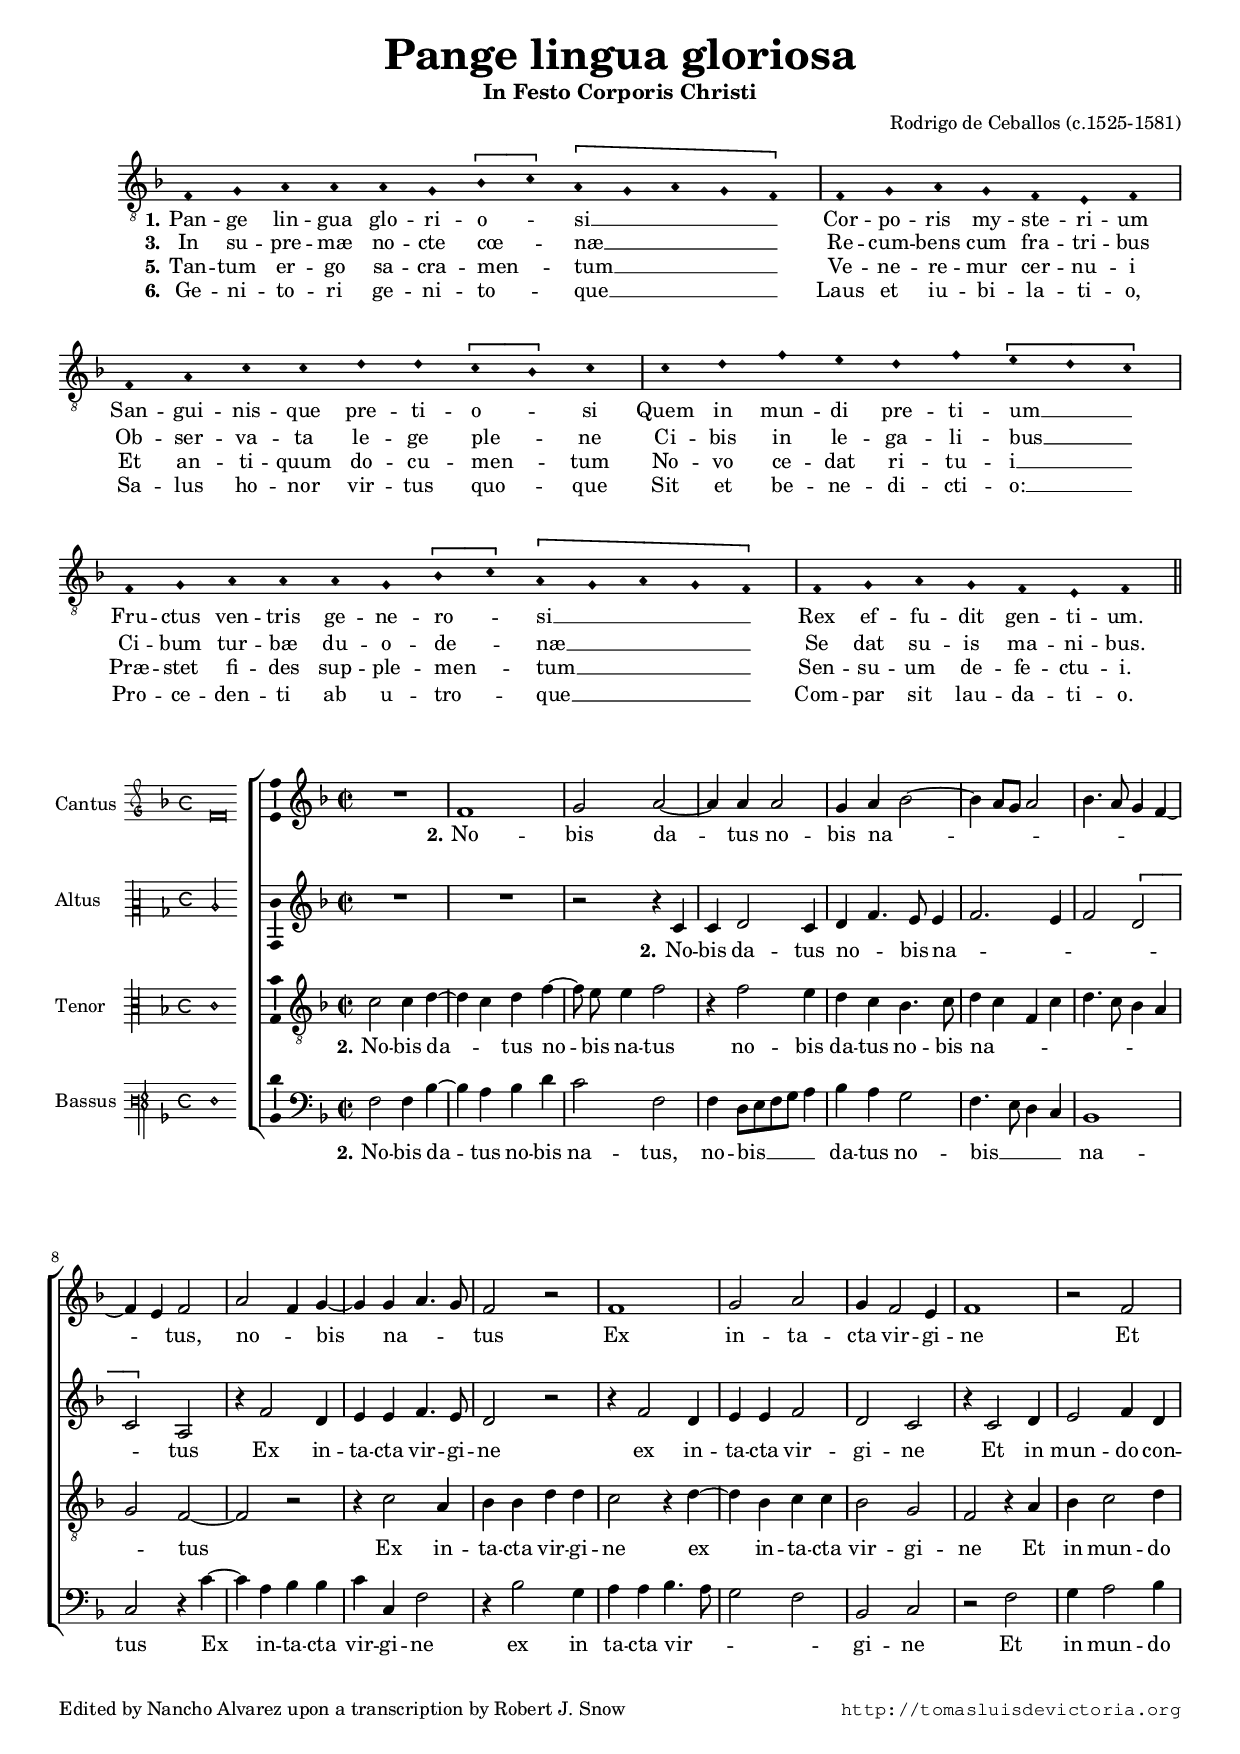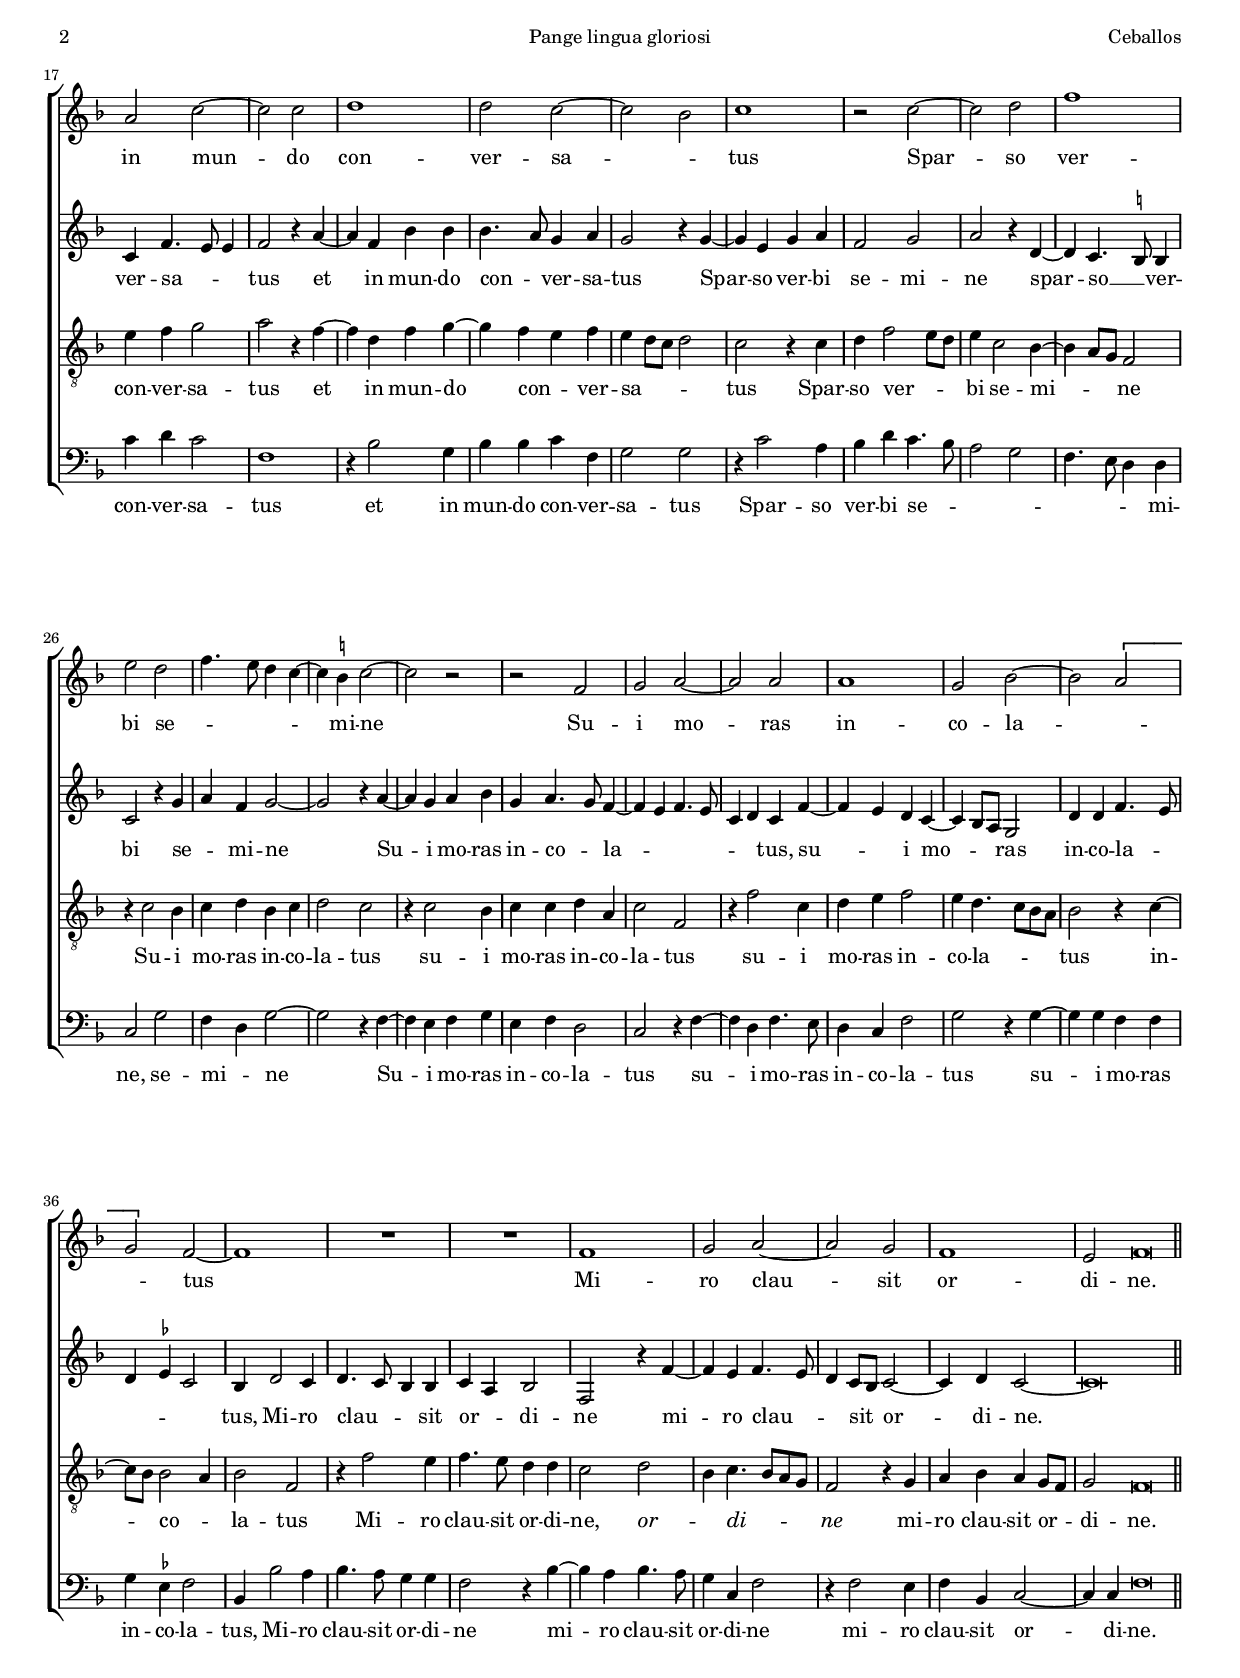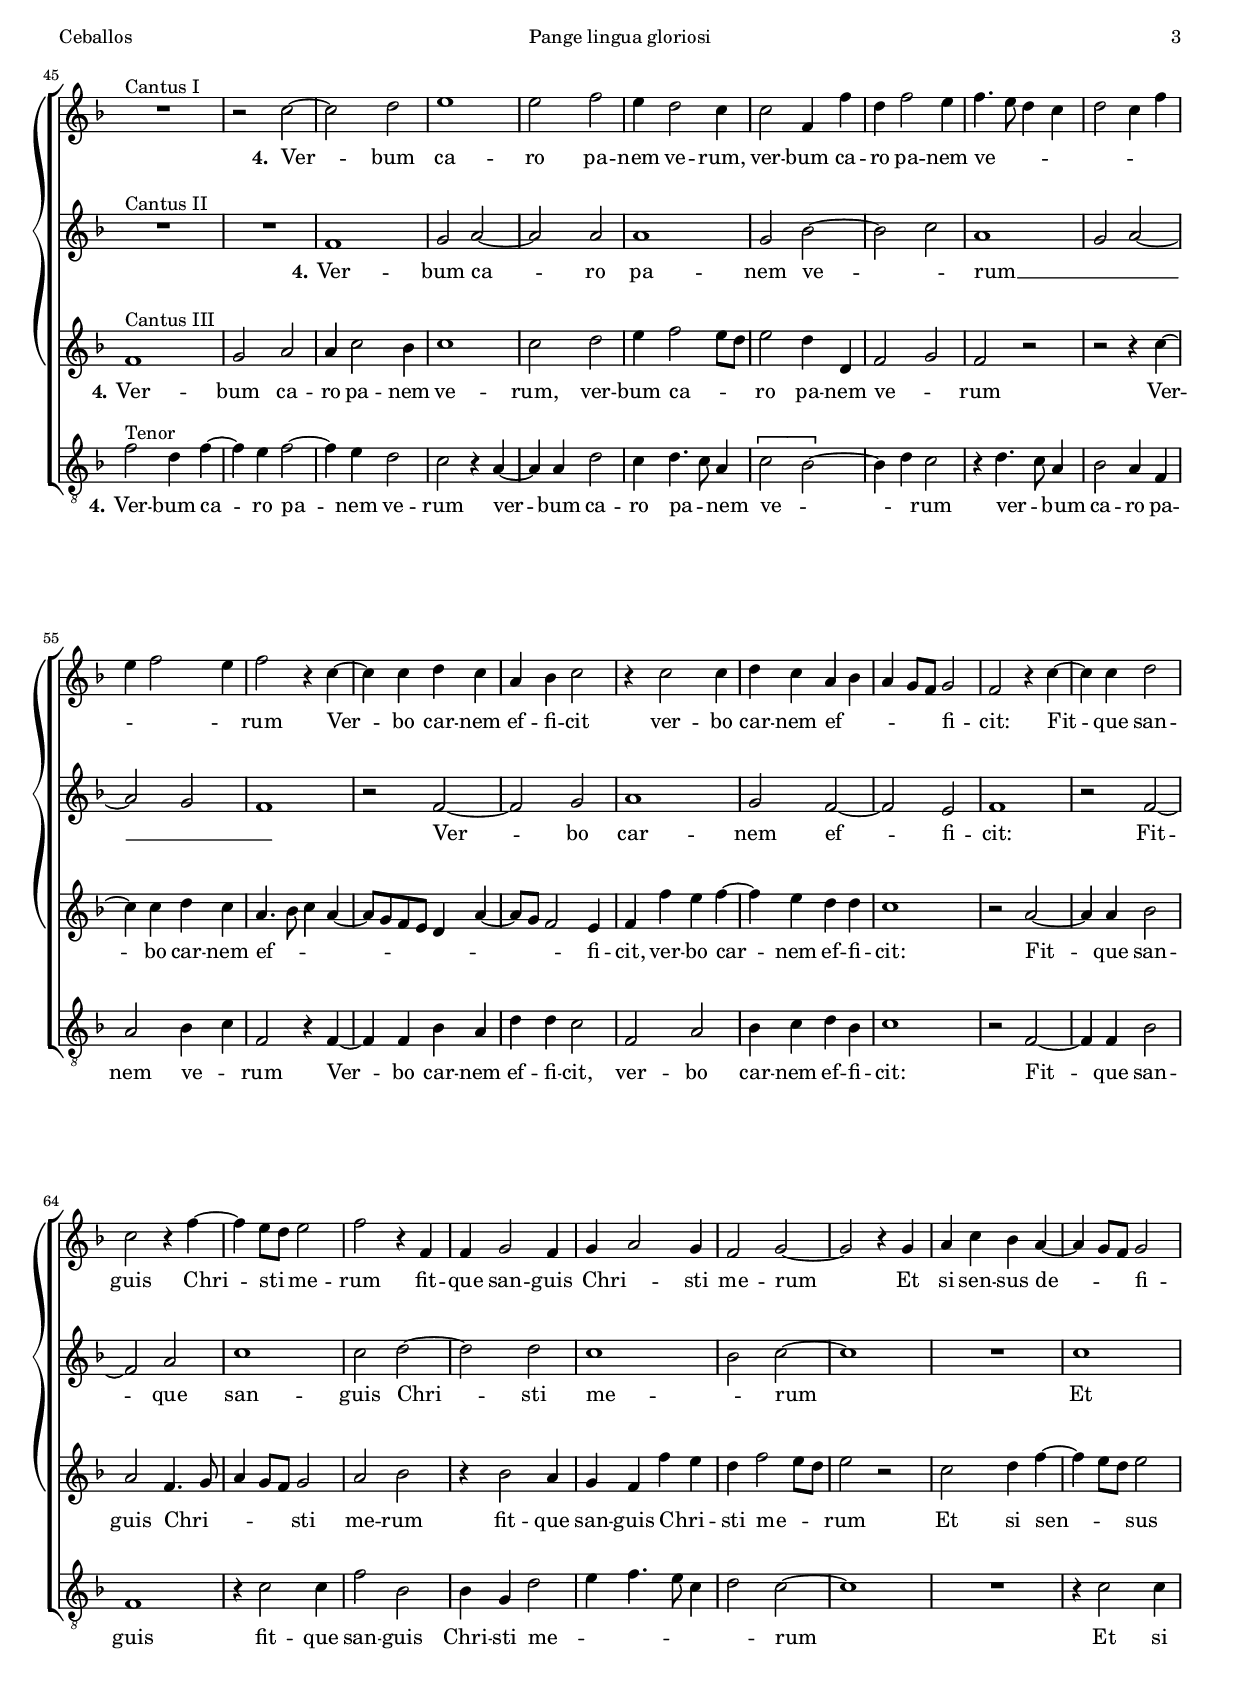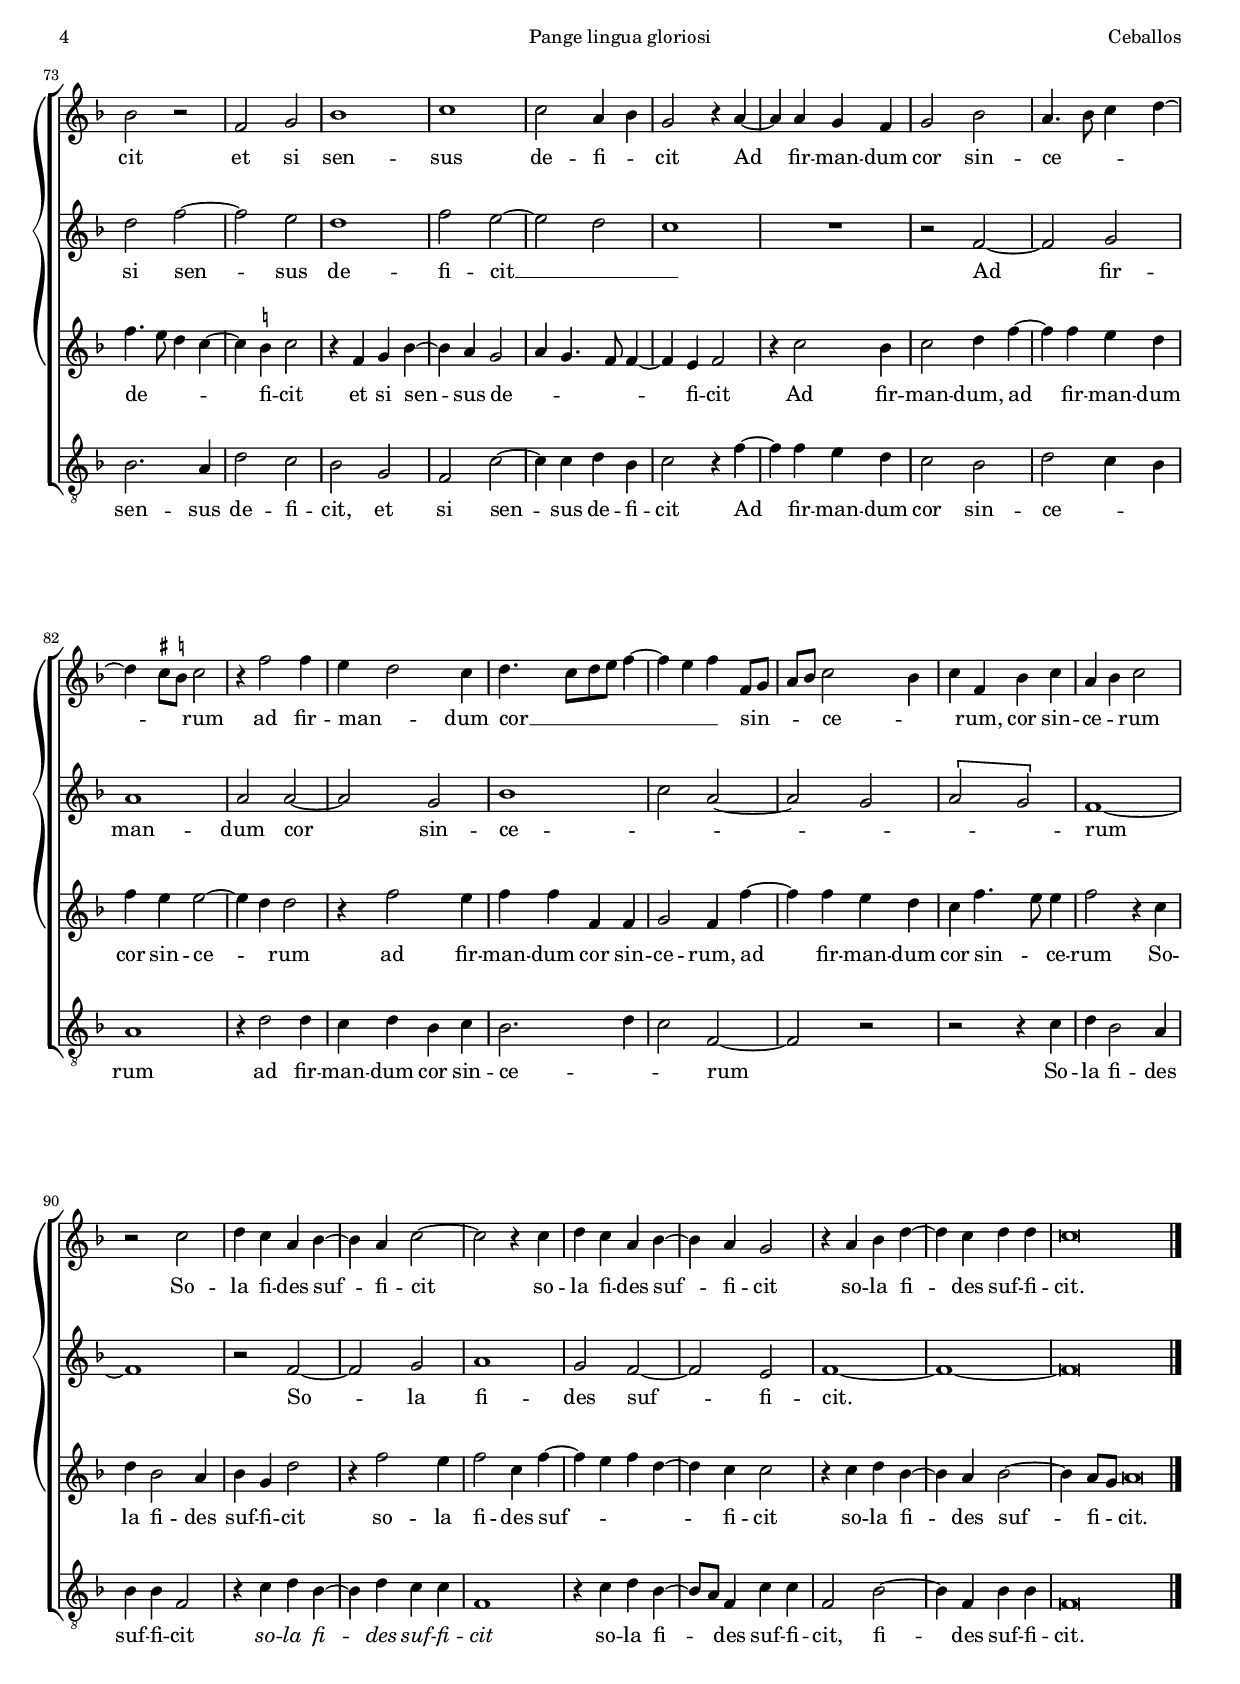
\version "2.22.0"

#(set-default-paper-size "a4")
#(set-global-staff-size 16.4)
#(ly:set-option 'point-and-click #f)
%mobile -s15.5 -i3.4

italicas=\override LyricText.font-shape = #'italic
rectas=\override LyricText.font-shape = #'upright
ss=\once \set suggestAccidentals = ##t
incipitwidth = 19
mtempo={\tempo 4 = 100}
mtempob={\tempo 4 = 50}
mt=#(define-music-function (offset) (number?) ; move lyric text
      #{ \once \override LyricText.X-offset = -$offset #})

htitle="Pange lingua gloriosi"
hcomposer="Ceballos"

\header {
	title=\markup{\fontsize #3 "Pange lingua gloriosa"}
	subtitle=\markup{"In Festo Corporis Christi"}
	%subsubtitle=\markup{\null \vspace #1 }
	composer="Rodrigo de Ceballos (c.1525-1581)"
        pdfauthor=\composer
	%opus="(-)"
%	poet=\markup{}
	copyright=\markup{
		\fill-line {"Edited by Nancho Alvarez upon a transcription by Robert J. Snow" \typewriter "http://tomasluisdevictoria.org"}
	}
%	tagline=""
}

\score {\transpose c c {
<<
         \new Voice = "canto" {
                 \override Staff.TimeSignature.stencil = #'()
                 \override Stem.transparent = ##t
                 \set Score.timing = ##f
                 \override NoteHead.style = #'neomensural         
                 \clef "G_8" 
                 \key f \major
                 \override LigatureBracket.padding = #1
                 f4 g a a 
                 a g \[bes
                 c'\] \[a g 
                 a g f\] \bar "|"
%5
		f4 g a g 
		f e f \bar "|" \break
		f4 a c' c' 
		d' d' \[c' bes\] 
		c' \bar "|"
		c'4 d' 
%10
		f' e' d' f' 
		\[e' d' c'\] \bar "|" \break
		f4 g
		a a a g 
		\[bes c'\] 
%15
		\[a g a g 
		f\] \bar"|"
		f4 g 
		a g f e 
		f \bar "||"
		%tablet \pageBreak
         }
         \new Lyrics \lyricsto "canto" {
         	 \set stanza = "1."
         	 Pan -- ge lin -- gua glo -- ri -- o -- _ si __ _ _ _ _ 
         	 Cor -- po -- ris my -- ste -- ri -- um
         	 San -- gui -- nis -- que pre -- ti -- o -- _ si
         	 Quem in mun -- di pre -- ti -- um __ _ _ 
         	 Fru -- ctus ven -- tris ge -- ne -- ro -- _ si __ _ _ _ _ % en la polifonia la letra va encajada de otra manera
         	 Rex ef -- fu -- dit gen -- ti -- um.
         }
         \new Lyrics \lyricsto "canto" {
         	 \set stanza = "3."
         	 In su -- pre -- mæ no -- cte cœ -- _ næ __ _ _ _ _ 
         	 Re -- cum -- bens cum fra -- tri -- bus
         	 Ob -- ser -- va -- ta le -- ge ple -- _ ne
         	 Ci -- bis in le -- ga -- li -- bus __ _ _ 
         	 Ci -- bum tur -- bæ du -- o -- de -- _ næ __ _ _ _ _ 
         	 Se dat su -- is ma -- ni -- bus.
         }
         \new Lyrics \lyricsto "canto" {
         	 \set stanza = "5."
         	 Tan -- tum er -- go sa -- cra -- men -- _ tum __ _ _ _ _ 
         	 Ve -- ne -- re -- mur cer -- nu -- i
         	 Et an -- ti -- quum do -- cu -- men -- _ tum
         	 No -- vo ce -- dat ri -- tu -- i __ _ _ 
         	 Præ -- stet fi -- des sup -- ple -- men -- _ tum __ _ _ _ _ % se ve mal 
         	 Sen -- su -- um de -- fe -- ctu -- i.				 
         }
         \new Lyrics \lyricsto "canto" {
                \set stanza = "6."
                Ge -- ni -- to -- ri ge -- ni -- to -- _ que __ _ _ _ _ 
                Laus et iu -- bi -- la -- ti -- o,
                Sa -- lus ho -- nor vir -- tus quo -- _ que
                Sit et be -- ne -- di -- cti -- o: __ _ _ 
                Pro -- ce -- den -- ti ab u -- tro -- _ que __ _ _ _ _ 
                Com -- par sit lau -- da -- ti -- o.
         }
>>
        }%transpose
        
\layout {
        %line-width=16\cm 
        indent=1.0\cm
        %ragged-right = ##f
        \context Lyrics {
        \override VerticalAxisGroup.nonstaff-nonstaff-spacing.padding = 0.9 %notablet
        }
}
}

%%%%%%%%%%%%%%%%%%%%%%%%%%%%%%%%%%%%%%%%%%%%%%%%%%%%



global={\key f \major \time 2/2
        \skip 1*44 \bar "||" \break
        \skip 1*54 \bar "|."
}


cantus=\relative c'{
	R1
	f1
	g2 a ~
	a4 a a2
	g4 a bes2 ~
	bes4 a8 g a2
	bes4. a8 g4 f ~
	f e f2
	a2 f4 g ~
	g4 g a4. g8
	f2 r
	f1
	g2 a
	g4 f2 e4
	f1
	r2 f
	a c ~
	c c
	d1
	d2 c ~
	c bes % Snow \ss b
	c1
	r2 c ~
	c2 d
	f1
	e2 d
	f4. e8 d4 c ~
	c \ss b c2 ~
	c r
	r2 f,
	g a ~
	a a
	a1
	g2 bes ~
	bes \[a 
	g\] f ~
	f1
	R1*2
	f1
	g2 a ~
	a2 g 
	f1 \bar "|"
	e2 \mtempob f\breve*1/4 \mtempo
	s4*0^\markup{"Cantus I"}
	R1
	r2 c' ~
	c d
	e1
	e2 f
	e4 d2 c4
	c2 f,4 f'
	d f2 e4
	f4. e8 d4 c
	d2 c4 f
	e f2 e4
	f2 r4 c ~
	c c d c
	a bes c2
	r4 c2 c4
	d4 c a bes
	a g8 f g2
	f2 r4 c' ~
	c4 c d2
	c2 r4 f ~
	f4 e8 d e2
	f2 r4 f,
	f g2 f4
	g a2 g4
	f2 g ~
	g r4 g 
	a c bes a ~
	a g8 f g2
	bes2 r
	f2 g
	bes1
	c
	c2 a4 bes
	g2 r4 a ~
	a a g f
	g2 bes
	a4. bes8 c4 d ~
	d \ss cis8 \ss b cis2
	r4 f2 f4
	e4 d2 c4
	d4. c8[ d e] f4 ~
	f e f f,8 g
	a8 bes c2 bes4
	c4 f, bes c
	a bes c2
	r2 c
	d4 c a bes ~
	bes a c2 ~
	c2 r4 c
	d c a bes ~
	bes a g2
	r4 a bes d ~
	d c d d
	c\breve*1/2
}

cantusdos=\relative c'{
	R1*44
	s4*0^\markup{"Cantus II"}
	R1*2
	f1
	g2 a ~
	a a
	a1
	g2 bes ~
	bes c
	a1
	g2 a ~
	a g
	f1
	r2 f ~
	f g
	a1
	g2 f ~
	f e
	f1
	r2 f ~
	f a
	c1
	c2 d ~
	d d
	c1
	bes2 c ~ % Snow \ss b
	c1
	R1
	c1 
	d2 f ~
	f e
	d1
	f2 e ~
	e d
	c1
	R1
	r2 f, ~
	f g
	a1
	a2 a ~
	a g
	bes1
	c2 a ~
	a2 g
	\[a g\]
	f1 ~
	f
	r2 f ~
	f g
	a1
	g2 f ~
	f e
	f1 ~
	f ~
	f\breve*1/2
}

cantustres=\relative c'{
	R1*44
	s4*0^\markup{"Cantus III"}
	f1
	g2 a
	a4 c2 bes4
	c1
	c2 d
	e4 f2 e8 d
	e2 d4 d,
	f2 g
	f2 r
	r2 r4 c' ~
	c c d c
	a4. bes8 c4 a ~
	a8 g f e d4 a' ~
	a8 g f2 e4
	f4 f' e f ~
	f4 e d d
	c1
	r2 a ~
	a4 a bes2
	a2 f4. g8 a4 g8 f g2
	a2 bes
	r4 bes2 a4
	g f f' e
	d4 f2 e8 d
	e2 r
	c2 d4 f ~
	f4 e8 d e2
	f4. e8 d4 c ~
	c \ss b c2
	r4 f, g bes ~
	bes a g2
	a4 g4. f8 f4 ~
	f4 e f2
	r4 c'2 bes4
	c2 d4 f ~
	f4 f e d
	f e e2 ~
	e4 d d2
	r4 f2 e4
	f4 f f, f
	g2 f4 f' ~
	f4 f e d
	c4 f4. e8 e4
	f2 r4 c
	d4 bes2 a4
	bes4 g d'2 
	r4 f2 e4
	f2 c4 f ~
	f e f d ~
	d c c2
	r4 c d bes ~
	bes a bes2 ~
	bes4 a8 g \mtempob a\breve*1/4
}

altus=\relative c'{
	R1*2
	r2 r4 c
	c d2 c4
	d4 f4. e8 e4
	f2. e4
	f2 \[d
	c\] a
	r4 f'2 d4
	e e f4. e8
	d2 r
	r4 f2 d4
	e e f2
	d c 
	r4 c2 d4
	e2 f4 d c f4. e8 e4
	f2 r4 a ~
	a f bes bes
	bes4. a8 g4 a
	g2 r4 g ~
	g e g a 
	f2 g
	a2 r4 d, ~
	d c4. \ss b8 b4
	c2 r4 g'
	a4 f g2 ~
	g r4 a ~
	a g a bes
	g4 a4. g8 f4 ~
	f e f4. e8
	c4 d c f ~
	f4 e d c ~
	c bes8 a g2
	d'4 d f4. e8
	d4 \ss ees c2
	bes4 d2 c4
	d4. c8 bes4 bes
	c a bes2
	f2 r4 f' ~
	f4 e f4. e8
	d4 c8 bes c2 ~
	c4 d c2 ~
	c\breve*1/2
}

tenor=\relative c'{
	c2 c4 d ~
	d c d f ~
	f8 \noBeam e8 e4 f2
	r4 f2 e4
	d c bes4. c8
	d4 c f, c'
	d4. c8 bes4 a 
	g2 f ~
	f r
	r4 c'2 a4
	bes bes d d
	c2 r4 d ~
	d bes c c
	bes2 g
	f2 r4 a
	bes4 c2 d4
	e f g2
	a2 r4 f ~
	f d f g ~
	g f e f
	e d8 c d2
	c2 r4 c
	d f2 e8 d
	e4 c2 bes4 ~
	bes4 a8 g f2
	r4 c'2 bes4
	c4 d bes c
	d2 c
	r4 c2 bes4
	c4 c d a
	c2 f,
	r4 f'2 c4
	d4 e f2
	e4 d4. c8 bes a
	bes2 r4 c ~
	c8 bes bes2 a4
	bes2 f
	r4 f'2 e4
	f4. e8 d4 d
	c2 d
	bes4 c4. bes8 a g
	f2 r4 g
	a bes a g8 f
	g2 f\breve*1/4
	s4*0^\markup{"Tenor"}
	f'2 d4 f ~
	f4 e f2 ~
	f4 e d2
	c2 r4 a ~
	a a d2
	c4 d4. c8 a4
	\[c2 bes ~ \]
	bes4 d c2
	r4 d4. c8 a4
	bes2 a4 f
	a2 bes4 c
	f,2 r4 f ~
	f4 f bes a
	d d c2
	f,2 a
	bes4 c d bes
	c1
	r2 f, ~
	f4 f bes2
	f1
	r4 c'2 c4
	f2 bes,
	bes4 g d'2
	e4 f4. e8 c4
	d2 c ~
	c1
	R1
	r4 c2 c4
	bes2. a4
	d2 c
	bes2 g
	f c' ~
	c4 c d bes
	c2 r4 f ~
	f f e d
	c2 bes
	d2 c4 bes
	a1
	r4 d2 d4
	c4 d bes c
	bes2. d4
	c2 f, ~
	f2 r
	r2 r4 c'
	d bes2 a4
	bes4 bes f2
	r4 c' d bes ~
	bes d c c
	f,1
	r4 c' d bes ~
	bes8 a f4 c' c
	f,2 bes ~
	bes4 f bes bes
	f\breve*1/2
}

bassus=\relative c{
	f2 f4 bes ~
	bes4 a bes d
	c2 f,
	f4 d8[ e f g] a4
	bes a g2
	f4. e8 d4 c
	bes1
	c2 r4 c' ~
	c4 a bes bes
	c4 c, f2
	r4 bes2 g4
	a a bes4. a8 
	g2 f
	bes,2 c
	r2 f
	g4 a2 bes4
	c d c2
	f,1
	r4 bes2 g4
	bes bes c f,
	g2 g
	r4 c2 a4
	bes d c4. bes8
	a2 g
	f4. e8 d4 d
	c2 g'
	f4 d g2 ~
	g r4 f ~
	f e f g
	e f d2
	c2 r4 f ~
	f d f4. e8
	d4 c f2
	g r4 g ~
	g g f f
	g \ss ees f2
	bes,4 bes'2 a4
	bes4. a8 g4 g
	f2 r4 bes ~
	bes a bes4. a8
	g4 c, f2
	r4 f2 e4
	f bes, c2 ~
	c4 c f\breve*1/4
	R1*54
}

textocantus=\lyricmode{
\set stanza = "2."
No -- bis da -- tus no -- bis na -- _ _ _ _ _ _ _ _ _ tus,
no -- _ bis na -- _ _ tus
Ex in -- ta -- cta vir -- gi -- ne
Et in mun -- do con -- ver -- sa -- _ tus
Spar -- so ver -- bi se -- _ _ _ _ mi -- ne
Su -- i mo -- ras in -- co -- la -- _ _ tus
Mi -- ro clau -- sit or -- di -- ne.
\set stanza = "4."
Ver -- bum ca -- ro pa -- nem ve -- rum,
ver -- bum ca -- ro pa -- nem ve -- _ _ _ _ _ _ _ _ _ rum
Ver -- bo car -- nem ef -- fi -- cit
ver -- bo car -- nem ef -- _ _ _ _ fi -- cit:
Fit -- que san -- guis \mt #.5 Chri -- sti _ me -- rum
fit -- que san -- guis \mt #.5 Chri -- _ sti me -- rum
Et si sen -- sus de -- _ _ fi -- cit
et si sen -- sus de -- fi -- _ cit
Ad fir -- man -- dum cor sin -- ce -- _ _ _ _ _ \mt #1.3 rum
ad fir -- man -- _ dum
cor __ _ _ _ _ _ _ sin -- _ _ _ ce -- _ _ rum,
cor sin -- \mt #.4 ce -- _ rum
So -- la fi -- des suf -- fi -- cit
so -- la fi -- des suf -- fi -- cit
so -- la fi -- des suf -- fi -- cit.
}

textocantusdos=\lyricmode{
\set stanza = "4."
Ver -- bum ca -- ro pa -- nem ve -- _ rum __ _ _ _ _ 
Ver -- bo car -- nem ef -- fi -- cit:
\mt #1 Fit -- que san -- guis Chri -- sti me -- _ rum
Et si sen -- sus de -- fi -- cit __ _ _
Ad fir -- man -- dum cor sin -- ce -- _ _ _ _ _ rum
So -- la fi -- des suf -- fi -- cit.
}

textocantustres=\lyricmode{
\set stanza = "4."
Ver -- bum ca -- ro pa -- nem ve -- rum,
ver -- bum ca -- _ _ ro pa -- nem ve -- _ rum
\mt #1 Ver -- bo car -- nem ef -- _ _ _ _ _ _ _ _ _ _ fi -- cit,
ver -- bo car -- nem ef -- fi -- cit: % Snow panem
Fit -- que san -- guis Chri -- _ _ _ _ sti me -- rum
fit -- que san -- guis Chri -- _ sti me -- _ _ rum
Et si sen -- _ _ sus de -- _ _ _ fi -- cit
et si sen -- sus de -- _ _ _ _ fi -- cit
Ad fir -- man -- dum,
ad fir -- man -- dum cor sin -- ce -- _ rum
ad fir -- man -- dum cor sin -- ce -- rum,
ad fir -- man -- dum cor sin -- _ ce -- rum
So -- la fi -- des suf -- fi -- cit
so -- la fi -- des suf -- _ _ _ fi -- cit
so -- la fi -- des suf -- fi -- _ cit.
}

textoaltus=\lyricmode{
\set stanza = "2."
No -- bis da -- tus no -- _ bis na -- _ _ _ _ _ tus
Ex in -- ta -- cta vir -- gi -- ne
ex in -- ta -- cta vir -- gi -- ne
Et in mun -- do con -- ver -- sa -- _ _ tus
et in mun -- do con -- _ ver -- sa -- tus
Spar -- so ver -- bi se -- mi -- ne
spar -- so __ _ ver -- bi se -- _ mi -- ne
Su -- i mo -- ras in -- co -- _ la -- _ _ _ _ _ tus,
su -- _ i mo -- _ _ ras in -- co -- la -- _ _ _ _ tus,
Mi -- ro clau -- _ _ sit or -- _ di -- ne
mi -- ro clau -- _ _ sit _ or -- di -- ne.
}

textotenor=\lyricmode{
\set stanza = "2."
No -- bis da -- _ tus no -- bis na -- tus
no -- bis da -- tus no -- bis na -- _ _ _ _ _ _ _ _ tus % Snow faltan silabas
Ex in -- ta -- cta vir -- gi -- ne
ex in -- ta -- cta vir -- gi -- ne
Et in mun -- do con -- ver -- sa -- tus
et in mun -- do con -- _ ver -- sa -- _ _ _ tus
Spar -- so ver -- _ _ bi se -- mi -- _ _ ne
Su -- i mo -- ras in -- co -- la -- tus
su -- i mo -- ras in -- co -- la -- tus
su -- i mo -- ras in -- co -- la -- _ _ _ tus
in -- _ co -- _ la -- tus
Mi -- ro clau -- sit or -- di -- ne,
\italicas 
or -- _ di -- _ _ _ ne
\rectas
mi -- ro clau -- sit or -- _ di -- ne.
\set stanza = "4."
Ver -- bum ca -- ro pa -- nem ve -- rum
ver -- bum ca -- ro pa -- _ \mt #1.2 nem ve -- _ _ rum
ver -- _ \mt #1.2 bum ca -- ro pa -- nem ve -- _ rum
Ver -- bo car -- nem ef -- fi -- cit,
ver -- bo car -- nem ef -- fi -- cit:
Fit -- que san -- guis
fit -- que san -- guis Chri -- sti me -- _ _ _ _ _ rum
Et si sen -- sus de -- fi -- cit,
et si sen -- sus de -- fi -- cit
Ad fir -- man -- dum cor sin -- ce -- _ _ rum
ad fir -- man -- dum cor sin -- ce -- _ _ rum 
So -- la fi -- des suf -- fi -- cit
\italicas
so -- la fi -- des suf -- fi -- cit 
\rectas
so -- la fi -- _ des suf -- fi -- cit,
fi -- des suf -- fi -- cit.
}

textobassus=\lyricmode{
\set stanza = "2."
No -- bis da -- tus no -- bis na -- tus,
no -- bis __ _ _ _ _ da -- tus no -- bis __ _ _ _ na -- tus
Ex in -- ta -- cta vir -- gi -- ne
ex in ta -- cta vir -- _ _ _ gi -- ne
Et in mun -- do con -- ver -- sa -- tus
et in mun -- do con -- ver -- sa -- tus
Spar -- so ver -- bi se -- _ _ _ _ _ _ mi -- ne,
se -- mi -- _ ne
Su -- i mo -- ras in -- co -- la -- tus
su -- i mo -- ras in -- co -- la -- tus
su -- i mo -- ras in -- co -- la -- tus,
Mi -- ro clau -- sit or -- di -- ne
mi -- ro clau -- sit or -- di -- ne
mi -- ro clau -- sit or -- di -- ne.
}


incipitcantus=\markup{
	\score{
		{ 
		\set Staff.instrumentName="Cantus "
		\override NoteHead.style = #'neomensural
		\override Staff.TimeSignature.style = #'neomensural
		\cadenzaOn 
		\clef "petrucci-g"
		\key f \major
		\time 4/4
                f'\breve*1/2
		} 

	\layout { line-width=\incipitwidth indent = 0 }
	}
}

incipitcantusdos=\markup{
	\score{
		{ 
		\set Staff.instrumentName="Cantus 2"
		\override NoteHead.style = #'neomensural
		\override Staff.TimeSignature.style = #'neomensural
		\cadenzaOn 
		\clef "petrucci-g" % supongo
		\key f \major
		\time 4/4
                f'\breve*1/2
		} 

	\layout { line-width=\incipitwidth indent = 0 }
	}
}

incipitcantustres=\markup{
	\score{
		{ 
		\set Staff.instrumentName="Cantus 3"
		\override NoteHead.style = #'neomensural
		\override Staff.TimeSignature.style = #'neomensural
		\cadenzaOn 
		\clef "petrucci-g" % supongo
		\key f \major
		\time 4/4
                f'\breve*1/2
		} 

	\layout { line-width=\incipitwidth indent = 0 }
	}
}

incipitaltus=\markup{
	\score{
		{ 
		\set Staff.instrumentName="Altus    "
		\override NoteHead.style = #'neomensural 
		\override Staff.TimeSignature.style = #'neomensural
		\cadenzaOn 
		\clef "petrucci-c2"
		\key f \major
		\time 4/4
                c'2*2
		} 
	\layout { line-width=\incipitwidth indent = 0 }
	}
}


incipittenor=\markup{
	\score{
		{ 
		\set Staff.instrumentName="Tenor   "
		\override NoteHead.style = #'neomensural 
		\override Staff.TimeSignature.style = #'neomensural
		\cadenzaOn 
		\clef "petrucci-c3"
		\key f \major
		\time 4/4
                c'1
		} 
	\layout { line-width=\incipitwidth indent=0 }
	}
}

incipitbassus=\markup{
	\score{
		{ 
		\set Staff.instrumentName="Bassus "
		\override NoteHead.style = #'neomensural
		\override Staff.TimeSignature.style = #'neomensural
		\cadenzaOn 
		\clef "petrucci-f3"
		\key f \major
		\time 4/4
                f1
		} 
	\layout { line-width=\incipitwidth indent = 0 }
	}
}

%\layout {
%       \context {\Voice
%               \remove Ligature_bracket_engraver
%               \consists Mensural_ligature_engraver
%       }
%       line-width=\incipitwidth
%       indent = 0
%}

\score {\transpose c' c'{
\new ChoirStaff<<

\new StaffGroup 
        \with {systemStartDelimiter = #'SystemStartBrace }
        <<
        \override Score.BarLine.allow-span-bar=##f


	\new Staff <<\global
	\new Voice="v1" {
		\set Staff.instrumentName=\incipitcantus
		\clef "treble"
		\cantus }
	\new Lyrics \lyricsto "v1" {\textocantus }
	>>

	\new Staff\with{\remove "Ambitus_engraver"} <<\global
	\new Voice="v5" {
		\set Staff.instrumentName=\incipitcantusdos
		\clef "treble"
		\cantusdos }
	\new Lyrics \lyricsto "v5" {\textocantusdos }
	>>
	\new Staff\with{\remove "Ambitus_engraver"} <<\global
	\new Voice="v6" {
		\set Staff.instrumentName=\incipitcantustres
		\clef "treble"
		\cantustres }
	\new Lyrics \lyricsto "v6" {\textocantustres }
	>>
>>
        \new Staff <<\global
	\new Voice="v2" {
		\set Staff.instrumentName=\incipitaltus
		\clef "treble"
		\altus }
	\new Lyrics \lyricsto "v2" {\textoaltus }
	>>
	
	\new Staff <<\global
	\new Voice="v3" {
		\set Staff.instrumentName=\incipittenor
		\clef "G_8"
		\tenor }
	\new Lyrics \lyricsto "v3" {\textotenor }
	>>

	\new Staff <<\global
	\new Voice="v4" {
		\set Staff.instrumentName=\incipitbassus
		\clef "bass"
		\bassus }
	\new Lyrics \lyricsto "v4" {\textobassus }
	>>
	
>>

	} % transpose

\layout{ 
	\context {\Lyrics 
		\override VerticalAxisGroup.staff-affinity = #UP
		\override VerticalAxisGroup.nonstaff-relatedstaff-spacing =
			#'((basic-distance . 0) (minimum-distance . 0) (padding . 1))
		\override LyricText.font-size = #1.2
		\override LyricHyphen.minimum-distance = #0.5
	}
	\context {\Score 
		tempoHideNote = ##t
		\override BarNumber.padding = #2 
	}
	\context {\Voice 
		%melismaBusyProperties = #'()
		%autoBeaming = ##f
	}
	\context {\Staff 
                \RemoveEmptyStaves
                \override VerticalAxisGroup.remove-first = ##t
		\override VerticalAxisGroup.staff-staff-spacing =
			#'((basic-distance . 11) (minimum-distance . 0) (padding . 1))
		\consists Ambitus_engraver 
		\override LigatureBracket.padding = #1
	}
}

%\midi { \mtempo }

}


\paper{
	evenHeaderMarkup=\markup  \fill-line { \fromproperty #'page:page-number-string \htitle \hcomposer }
	oddHeaderMarkup= \markup  \fill-line { \on-the-fly #not-first-page \hcomposer \on-the-fly #not-first-page \htitle \on-the-fly #not-first-page \fromproperty #'page:page-number-string }
	%system-count=20
	%page-count = 8
	ragged-last-bottom = ##f
	indent=3.4\cm
	system-system-spacing =
	#'((basic-distance . 20) (minimum-distance . 0) (padding . 5))
	top-system-spacing = % header
	#'((basic-distance . 8) (minimum-distance . 0) (padding . 0))
	last-bottom-spacing = % footer
	#'((basic-distance . 12) (minimum-distance . 0) (padding . 0))
	markup-system-spacing.padding = #1.5
}
